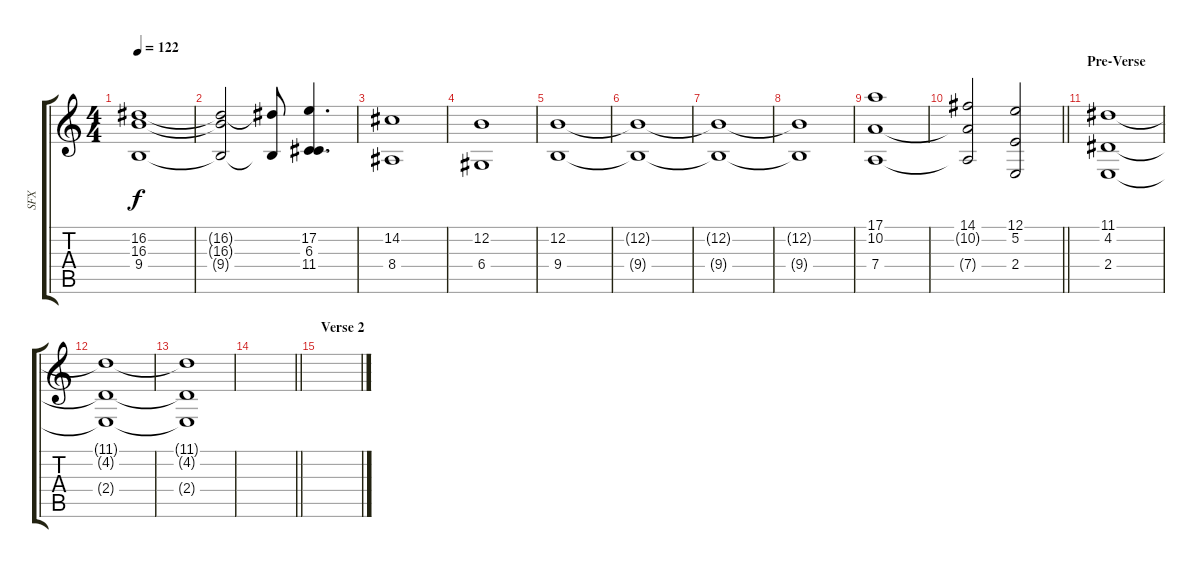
\track ("SFX" "SFX") {instrument vibraphone}
\staff {score tabs}
\tuning (E4 B3 G3 D3 A2 E2) {hide}
\ts (4 4)
\tempo 122
\clef g2
\ks c
(16.2 16.3 9.4).1{dy f instrument stringensemble1} |
(16.2{t} 16.3{t} 9.4{t}).2 (16.2{t} 9.4{t}).8 (17.2 6.3 11.4).4{d} |
(14.2 8.4).1 |
(12.2 6.4).1 |
(12.2 9.4).1 |
(12.2{t} 9.4{t}).1 |
(12.2{t} 9.4{t}).1 |
(12.2{t} 9.4{t}).1 |
(17.1 10.2 7.4).1 |
\barLineRight lightlight
(14.1 10.2{t} 7.4{t}).2 (12.1 5.2 2.4).2 |
\section ("" "Pre-Verse")
(11.1 4.2 2.4).1{volume 0} |
(11.1{t} 4.2{t} 2.4{t}).1 |
(11.1{t} 4.2{t} 2.4{t}).1 |
\barLineRight lightlight
|
\section ("" "Verse 2")
